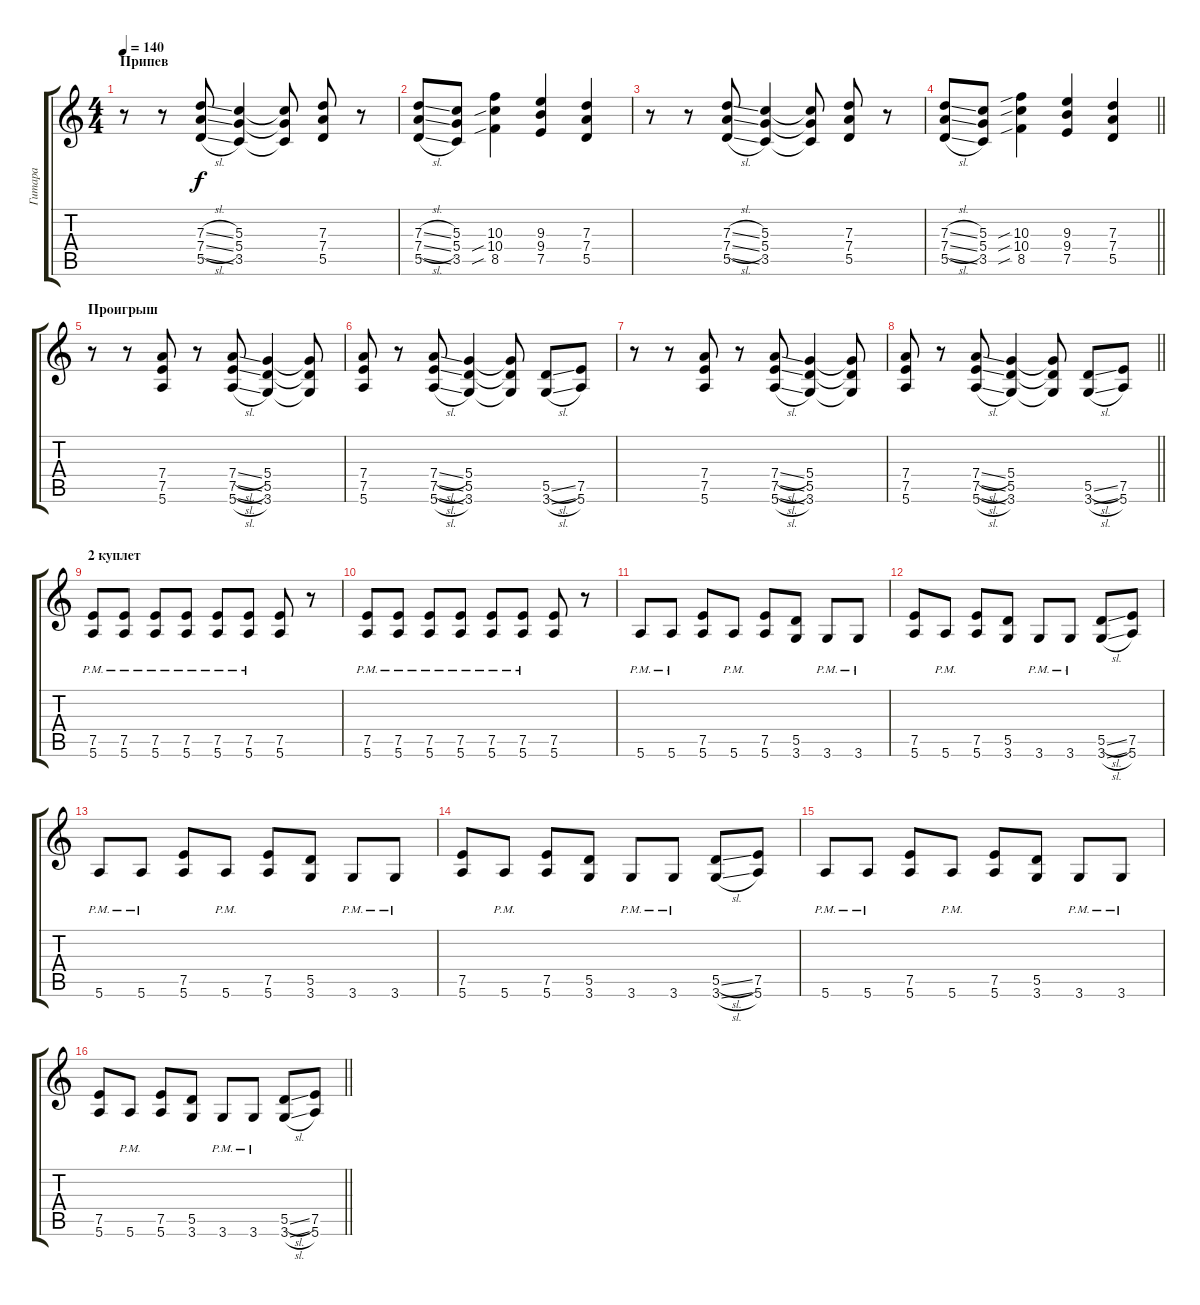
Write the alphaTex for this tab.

\track ("Гитара" "Гитара") {instrument distortionguitar}
\staff {score tabs}
\tuning (E4 B3 G3 D3 A2 E2) {hide}
\ts (4 4)
\section ("" "Припев")
\tempo 140
\clef g2
\ks c
r.8{dy f} r.8 (7.3{sl} 7.4{sl} 5.5{sl}).8 (5.3 5.4 3.5).4 (5.3{t} 5.4{t} 3.5{t}).8 (7.3 7.4 5.5).8 r.8 |
(7.3{sl} 7.4{sl} 5.5{sl}).8 (5.3 5.4 3.5).8 (10.3 10.4{sib} 8.5{sib}).4 (9.3 9.4 7.5).4 (7.3 7.4 5.5).4 |
r.8 r.8 (7.3{sl} 7.4{sl} 5.5{sl}).8 (5.3 5.4 3.5).4 (5.3{t} 5.4{t} 3.5{t}).8 (7.3 7.4 5.5).8 r.8 |
\barLineRight lightlight
(7.3{sl} 7.4{sl} 5.5{sl}).8 (5.3 5.4 3.5).8 (10.3{sib} 10.4{sib} 8.5{sib}).4 (9.3 9.4 7.5).4 (7.3 7.4 5.5).4 |
\section ("" "Проигрыш")
r.8 r.8 (7.4 7.5 5.6).8 r.8 (7.4{sl} 7.5{sl} 5.6{sl}).8 (5.4 5.5 3.6).4 (5.4{t} 5.5{t} 3.6{t}).8 |
(7.4 7.5 5.6).8 r.8 (7.4{sl} 7.5{sl} 5.6{sl}).8 (5.4 5.5 3.6).4 (5.4{t} 5.5{t} 3.6{t}).8 (5.5{sl} 3.6{sl}).8 (7.5 5.6).8 |
r.8 r.8 (7.4 7.5 5.6).8 r.8 (7.4{sl} 7.5{sl} 5.6{sl}).8 (5.4 5.5 3.6).4 (5.4{t} 5.5{t} 3.6{t}).8 |
\barLineRight lightlight
(7.4 7.5 5.6).8 r.8 (7.4{sl} 7.5{sl} 5.6{sl}).8 (5.4 5.5 3.6).4 (5.4{t} 5.5{t} 3.6{t}).8 (5.5{sl} 3.6{sl}).8 (7.5 5.6).8 |
\section ("" "2 куплет")
(7.5{pm} 5.6{pm}).8 (7.5{pm} 5.6{pm}).8 (7.5{pm} 5.6{pm}).8 (7.5{pm} 5.6{pm}).8 (7.5{pm} 5.6{pm}).8 (7.5{pm} 5.6{pm}).8 (7.5 5.6).8 r.8 |
(7.5{pm} 5.6{pm}).8 (7.5{pm} 5.6{pm}).8 (7.5{pm} 5.6{pm}).8 (7.5{pm} 5.6{pm}).8 (7.5{pm} 5.6{pm}).8 (7.5{pm} 5.6{pm}).8 (7.5 5.6).8 r.8 |
5.6{pm}.8 5.6{pm}.8 (7.5 5.6).8 5.6{pm}.8 (7.5 5.6).8 (5.5 3.6).8 3.6{pm}.8 3.6{pm}.8 |
(7.5 5.6).8 5.6{pm}.8 (7.5 5.6).8 (5.5 3.6).8 3.6{pm}.8 3.6{pm}.8 (5.5{sl} 3.6{sl}).8 (7.5 5.6).8 |
5.6{pm}.8 5.6{pm}.8 (7.5 5.6).8 5.6{pm}.8 (7.5 5.6).8 (5.5 3.6).8 3.6{pm}.8 3.6{pm}.8 |
(7.5 5.6).8 5.6{pm}.8 (7.5 5.6).8 (5.5 3.6).8 3.6{pm}.8 3.6{pm}.8 (5.5{sl} 3.6{sl}).8 (7.5 5.6).8 |
5.6{pm}.8 5.6{pm}.8 (7.5 5.6).8 5.6{pm}.8 (7.5 5.6).8 (5.5 3.6).8 3.6{pm}.8 3.6{pm}.8 |
\barLineRight lightlight
(7.5 5.6).8 5.6{pm}.8 (7.5 5.6).8 (5.5 3.6).8 3.6{pm}.8 3.6{pm}.8 (5.5{sl} 3.6{sl}).8 (7.5 5.6).8
